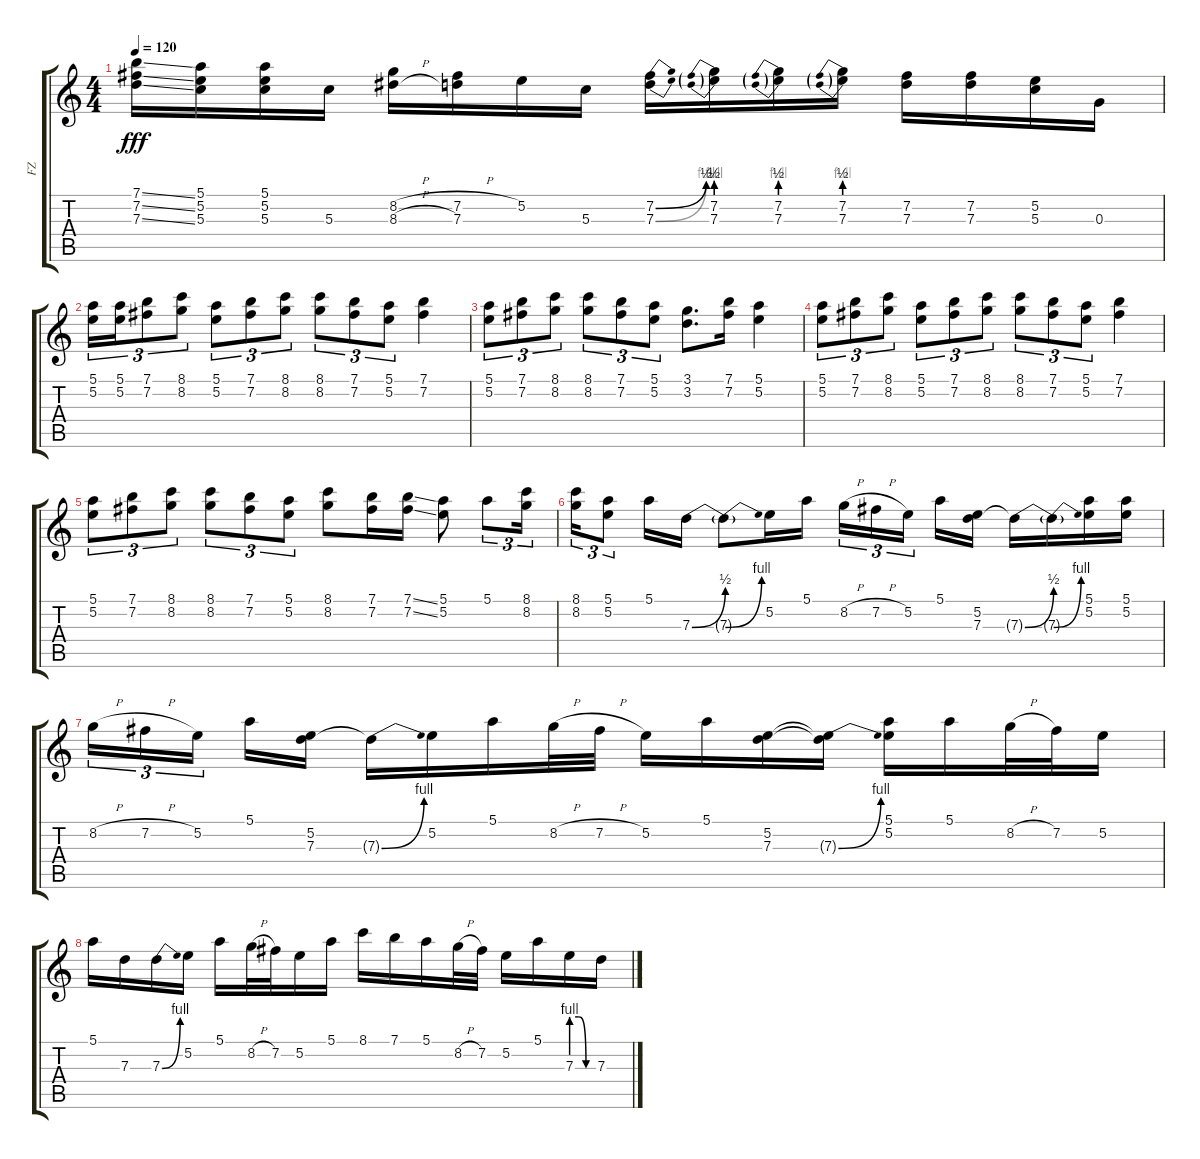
\track ("FZ" "FZ") {instrument overdrivenguitar}
\staff {score tabs}
\tuning (E4 B3 G3 D3 A2 E2) {hide}
\ts (4 4)
\tempo 120
\clef g2
\ks c
(7.1{ss} 7.2{ss} 7.3{ss}).16{dy fff} (5.1 5.2 5.3).16 (5.1 5.2 5.3).16 5.3.16 (8.2{h} 8.3{h}).16 (7.2{h} 7.3).16 5.2.16 5.3.16 (7.2{be (bend 0 0 60 2)} 7.3{be (bend 0 0 60 4)}).16 (7.2{be (prebend 0 2 60 2)} 7.3{be (prebend 0 4 60 4)}).16 (7.2{be (prebend 0 2 60 2)} 7.3{be (prebend 0 4 60 4)}).16 (7.2{be (prebend 0 2 60 2)} 7.3{be (prebend 0 4 60 4)}).16 (7.2 7.3).16 (7.2 7.3).16 (5.2 5.3).16 0.3.16 |
(5.1 5.2).16{tu (3 2)} (5.1 5.2).16{tu (3 2)} (7.1 7.2).8{tu (3 2)} (8.1 8.2).8{tu (3 2)} (5.1 5.2).8{tu (3 2)} (7.1 7.2).8{tu (3 2)} (8.1 8.2).8{tu (3 2)} (8.1 8.2).8{tu (3 2)} (7.1 7.2).8{tu (3 2)} (5.1 5.2).8{tu (3 2)} (7.1 7.2).4 |
(5.1 5.2).8{tu (3 2)} (7.1 7.2).8{tu (3 2)} (8.1 8.2).8{tu (3 2)} (8.1 8.2).8{tu (3 2)} (7.1 7.2).8{tu (3 2)} (5.1 5.2).8{tu (3 2)} (3.1 3.2).8{d} (7.1 7.2).16 (5.1 5.2).4 |
(5.1 5.2).8{tu (3 2)} (7.1 7.2).8{tu (3 2)} (8.1 8.2).8{tu (3 2)} (5.1 5.2).8{tu (3 2)} (7.1 7.2).8{tu (3 2)} (8.1 8.2).8{tu (3 2)} (8.1 8.2).8{tu (3 2)} (7.1 7.2).8{tu (3 2)} (5.1 5.2).8{tu (3 2)} (7.1 7.2).4 |
(5.1 5.2).8{tu (3 2)} (7.1 7.2).8{tu (3 2)} (8.1 8.2).8{tu (3 2)} (8.1 8.2).8{tu (3 2)} (7.1 7.2).8{tu (3 2)} (5.1 5.2).8{tu (3 2)} (8.1 8.2).8 (7.1 7.2).16 (7.1{ss} 7.2{ss}).16 (5.1 5.2).8 5.1.8{tu (3 2)} (8.1 8.2).16{tu (3 2)} |
(8.1 8.2).16{tu (3 2)} (5.1 5.2).8{tu (3 2)} 5.1.16 7.3{be (bend 0 0 60 2)}.16 7.3{be (bend 0 0 60 4) t}.8 5.2.16 5.1.16 8.2{h}.16{tu (3 2)} 7.2{h}.16{tu (3 2)} 5.2.16{tu (3 2) beam splitsecondary} 5.1.16 (5.2 7.3).16 7.3{be (bend 0 0 60 2) t}.16 7.3{be (bend 0 0 60 4) t}.16 (5.1 5.2).16 (5.1 5.2).16 |
8.2{h}.16{tu (3 2)} 7.2{h}.16{tu (3 2)} 5.2.16{tu (3 2) beam splitsecondary} 5.1.16 (5.2 7.3).16 7.3{be (bend 0 0 60 4) t}.16 5.2.16 5.1.16 8.2{h}.32 7.2{h}.32 5.2.16 5.1.16 (5.2 7.3).16 (5.2{t} 7.3{be (bend 0 0 60 4) t}).16 (5.1 5.2).16 5.1.16 8.2{h}.32 7.2.32 5.2.16 |
5.1.16 7.3.16 7.3{be (bend 0 0 60 4)}.16 5.2.16 5.1.16 8.2{h}.32 7.2.32 5.2.16 5.1.16 8.1.16 7.1.16 5.1.16 8.2{h}.32 7.2.32 5.2.16 5.1.16 7.3{be (custom 0 4 20 4 40 0 60 0)}.16 7.3.16
